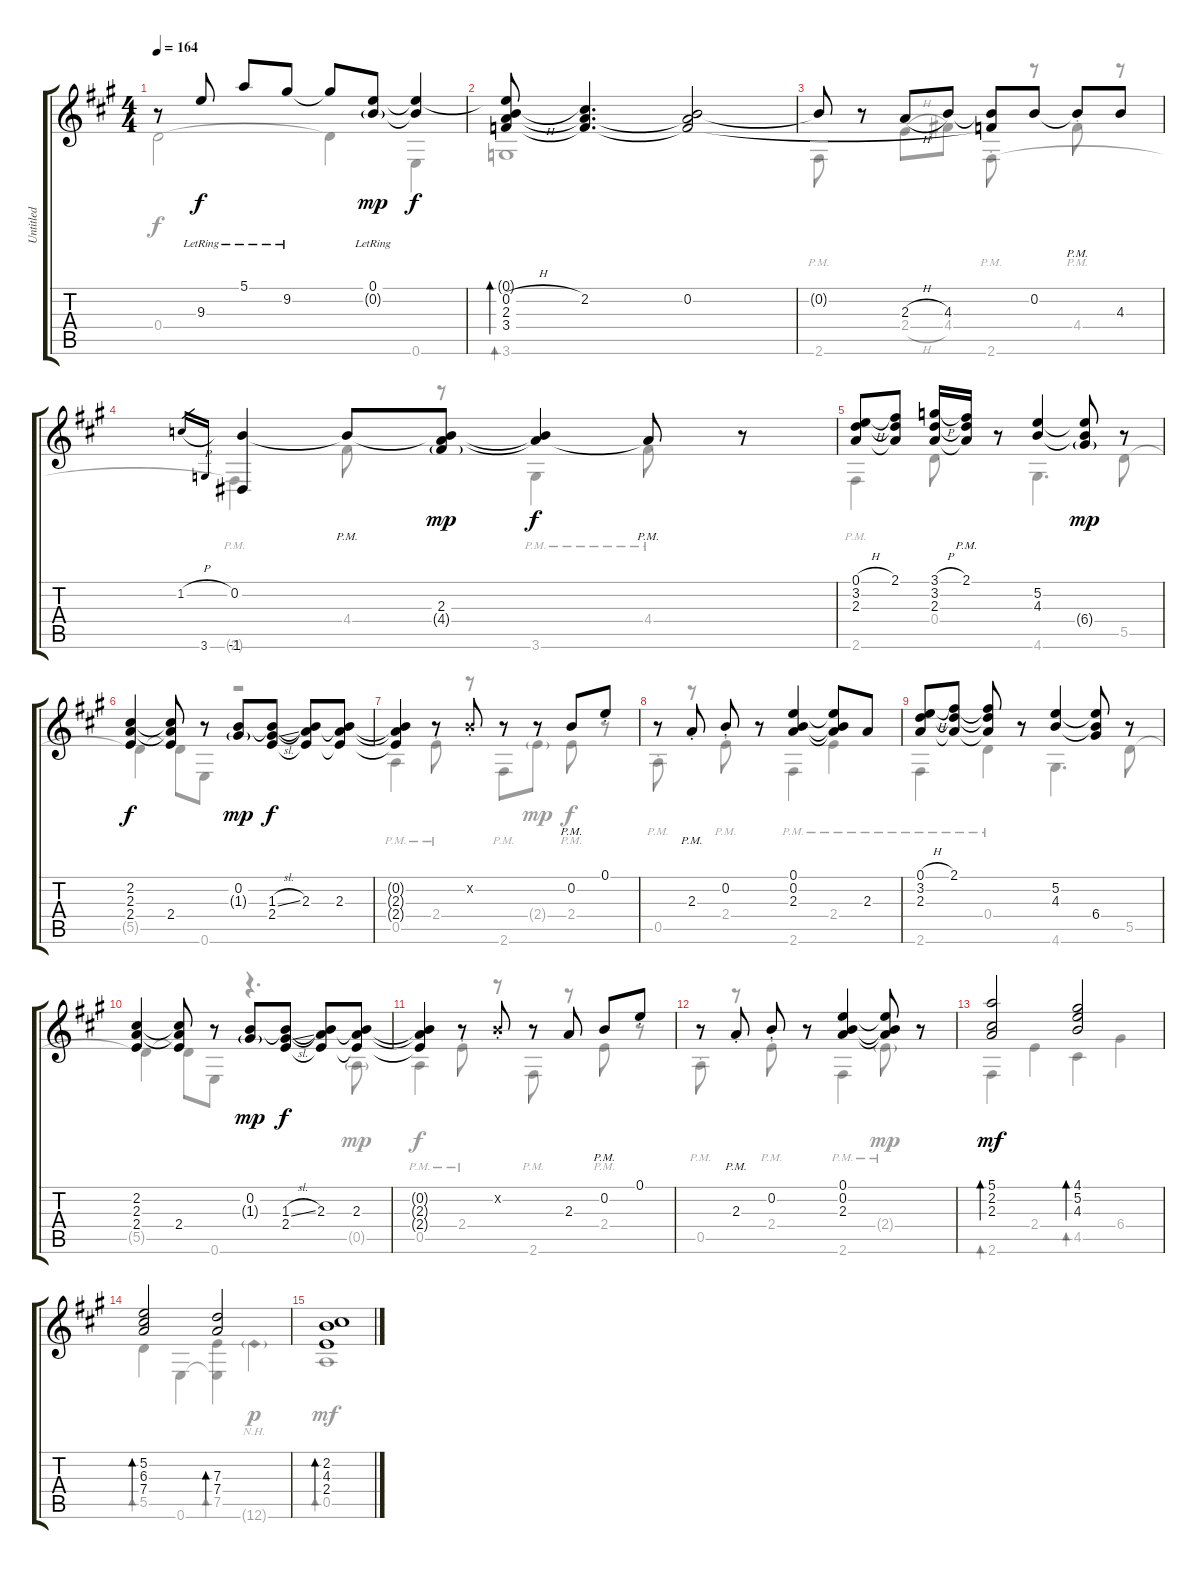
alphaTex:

\track ("Untitled" "Untitled") {instrument acousticguitarnylon}
\staff {score tabs}
\tuning (E4 B3 G3 D3 A2 E2) {hide}
\voice
\ts (4 4)
\tempo 164
\clef g2
\ks a
r.8{dy mp} 9.3{lr}.8{dy f} 5.1{lr}.8 9.2{lr}.8 9.2{t}.8 (0.1{lr} 0.2{g lr}).8{dy mp} (0.1{t} 0.2{t}).4{dy f} |
(0.1{t} 0.2{h} 2.3 3.4).8{bd 30} (2.2 2.3{t} 3.4{t}).4{d} (0.2 2.3{t} 3.4{t}).2 |
0.2{t}.8 r.8 2.3{h}.8 4.3.8 (4.3{t} 3.4{t}).8 0.2.8 0.2{pm t}.8 4.3.8 |
1.2{h}.16{gr} 3.6.16{gr} (0.2 -1.6).4 0.2{pm t}.8 (0.2{t} 2.3 4.4{g}).8{dy mp} (0.2{t} 2.3{t}).4{dy f} 2.3{pm t}.8 r.8 |
(0.1{h} 3.2 2.3).8 (2.1 3.2{t} 2.3{t}).8 (3.1{h} 3.2 2.3).16 (2.1{pm} 3.2{pm t} 2.3{pm t}).16 r.8 (5.2 4.3).4 (5.2{t} 4.3{t} 6.4{g}).8{dy mp} r.8 |
(2.2 2.3 2.4).4{dy f} (2.2{t} 2.3{t} 2.4).8 r.8 (0.2 1.3{g}).8{dy mp} (0.2{t} 1.3{sl} 2.4).8{dy f} (0.2{t} 2.3 2.4{t}).8 (0.2{t} 2.3 2.4{t}).8 |
(0.2{t} 2.3{t} 2.4{t}).4 r.8 0.2{st x}.8 r.8 r.8 0.2{pm}.8 0.1{st}.8 |
r.8 2.3{pm st}.8 0.2{st}.8 r.8 (0.1 0.2 2.3).4 (0.1{t} 0.2{t} 2.3{t}).8 2.3.8 |
(0.1{h} 3.2 2.3).8 (2.1 3.2{t} 2.3{t}).8 (2.1{t} 3.2{t} 2.3{t}).8 r.8 (5.2 4.3).4 (5.2{t} 4.3{t} 6.4).8 r.8 |
(2.2 2.3 2.4).4 (2.2{t} 2.3{t} 2.4).8 r.8 (0.2 1.3{g}).8{dy mp} (0.2{t} 1.3{sl} 2.4).8{dy f} (0.2{t} 2.3 2.4{t}).8 (0.2{t} 2.3 2.4{t}).8 |
(0.2{t} 2.3{t} 2.4{t}).4 r.8 0.2{st x}.8 r.8 2.3.8 0.2{pm}.8 0.1{st}.8 |
r.8 2.3{pm st}.8 0.2{st}.8 r.8 (0.1 0.2 2.3).4 (0.1{t} 0.2{t} 2.3{t}).8 r.8 |
(5.1 2.2 2.3).2{bd 30 dy mf} (4.1 5.2 4.3).2{bd 30} |
(5.2 6.3 7.4).2{bd 30} (7.3 7.4).2{bd 30} |
(2.2 4.3 2.4).1{bd 30}
\voice
\clef g2
\ottava regular
\simile none
\ks a
0.4.2{dy f} 0.4{t}.4 0.6.4 |
3.6.1{bd 30} |
2.6{pm}.8 r.8 2.4{h}.8 4.4.8 2.6{pm st}.8 r.8 4.4{pm st}.8 r.8 |
2.6{pm t}.4 4.4.8 r.8 3.6{pm}.4 4.4{pm}.8 r.8 |
2.6{pm}.4 0.4.8 r.8 4.6.4{d} 5.5.8 |
5.5{t}.4 5.5{t}.8 0.6.8 r.2 |
0.5{pm}.4 2.4{pm st}.8 r.8 2.6{pm}.8 2.4{g}.8{dy mp} 2.4{pm}.8{dy f} r.8 |
0.5{pm st}.8 r.8 2.4{pm st}.8 r.8 2.6{pm}.4 2.4{pm}.4 |
2.6{pm}.4 0.4{pm}.4 4.6.4{d} 5.5.8 |
5.5{t}.4 5.5{t}.8 0.6.8 r.4{d} 0.5{g}.8{dy mp} |
0.5{pm}.4{dy f} 2.4{pm st}.8 r.8 2.6{pm}.8 r.8 2.4{pm}.8 r.8 |
0.5{pm st}.8 r.8 2.4{pm st}.8 r.8 2.6{pm}.4 2.4{g pm}.8{dy mp} r.8 |
2.6.4{bd 30 dy mf} 2.4.4 4.5.4{bd 30} 6.4.4 |
5.5.4{bd 30} 0.6.4 (7.5 0.6{t}).4{bd 30} 12.6{nh g}.4{dy p} |
0.5.1{bd 30 dy mf}
